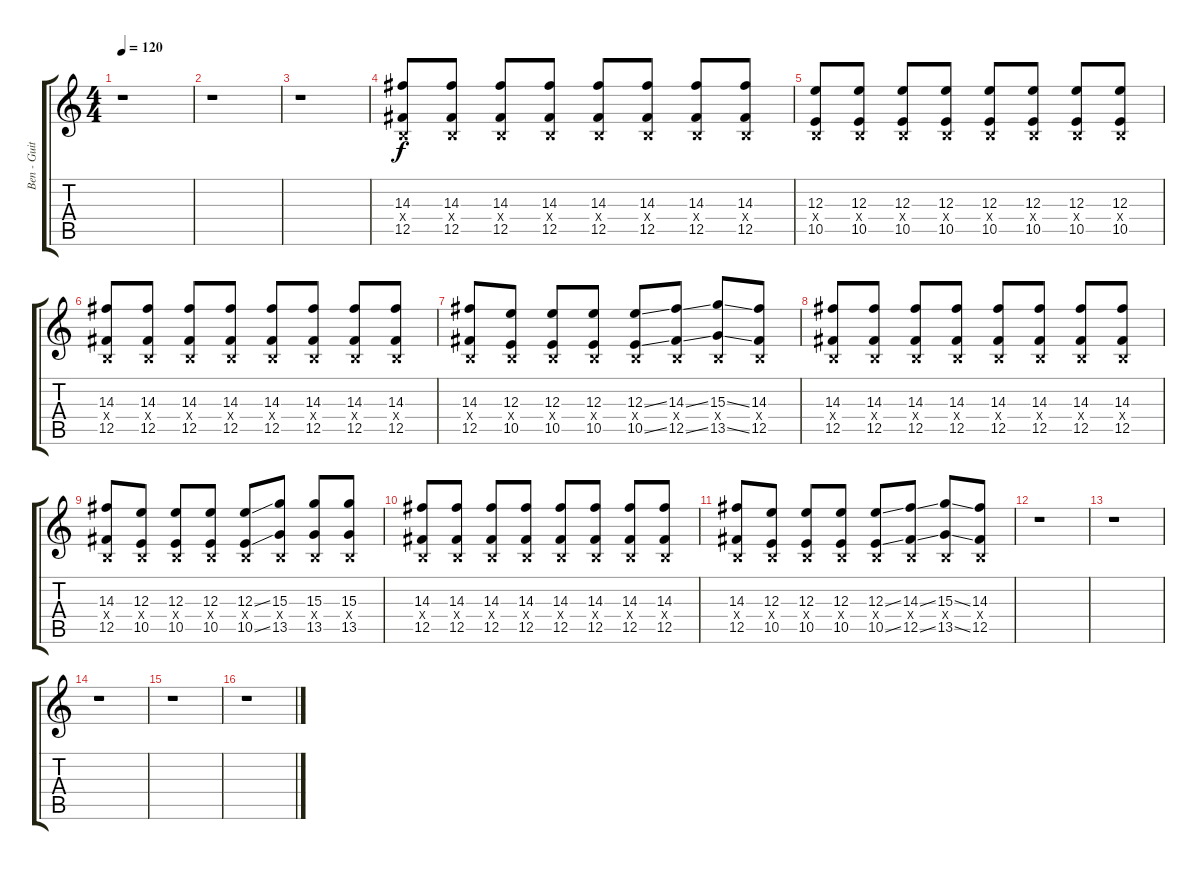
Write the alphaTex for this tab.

\track ("Ben - Guitare 2" "Ben - Guit") {instrument overdrivenguitar}
\staff {score tabs}
\tuning (Db4 Ab3 E3 B2 Gb2 B1) {hide}
\ts (4 4)
\tempo 120
\clef g2
\ks c
r.1{dy mf} |
r.1 |
r.1 |
(14.3 0.4{x} 12.5).8{dy f volume 10 instrument overdrivenguitar} (14.3 0.4{x} 12.5).8 (14.3 0.4{x} 12.5).8 (14.3 0.4{x} 12.5).8 (14.3 0.4{x} 12.5).8 (14.3 0.4{x} 12.5).8 (14.3 0.4{x} 12.5).8 (14.3 0.4{x} 12.5).8 |
(12.3 0.4{x} 10.5).8 (12.3 0.4{x} 10.5).8 (12.3 0.4{x} 10.5).8 (12.3 0.4{x} 10.5).8 (12.3 0.4{x} 10.5).8 (12.3 0.4{x} 10.5).8 (12.3 0.4{x} 10.5).8 (12.3 0.4{x} 10.5).8 |
(14.3 0.4{x} 12.5).8 (14.3 0.4{x} 12.5).8 (14.3 0.4{x} 12.5).8 (14.3 0.4{x} 12.5).8 (14.3 0.4{x} 12.5).8 (14.3 0.4{x} 12.5).8 (14.3 0.4{x} 12.5).8 (14.3 0.4{x} 12.5).8 |
(14.3 0.4{x} 12.5).8 (12.3 0.4{x} 10.5).8 (12.3 0.4{x} 10.5).8 (12.3 0.4{x} 10.5).8 (12.3{ss} 0.4{x} 10.5{ss}).8 (14.3{ss} 0.4{x} 12.5{ss}).8 (15.3{ss} 0.4{x} 13.5{ss}).8 (14.3 0.4{x} 12.5).8 |
(14.3 0.4{x} 12.5).8 (14.3 0.4{x} 12.5).8 (14.3 0.4{x} 12.5).8 (14.3 0.4{x} 12.5).8 (14.3 0.4{x} 12.5).8 (14.3 0.4{x} 12.5).8 (14.3 0.4{x} 12.5).8 (14.3 0.4{x} 12.5).8 |
(14.3 0.4{x} 12.5).8 (12.3 0.4{x} 10.5).8 (12.3 0.4{x} 10.5).8 (12.3 0.4{x} 10.5).8 (12.3{ss} 0.4{x} 10.5{ss}).8 (15.3 0.4{x} 13.5).8 (15.3 0.4{x} 13.5).8 (15.3 0.4{x} 13.5).8 |
(14.3 0.4{x} 12.5).8 (14.3 0.4{x} 12.5).8 (14.3 0.4{x} 12.5).8 (14.3 0.4{x} 12.5).8 (14.3 0.4{x} 12.5).8 (14.3 0.4{x} 12.5).8 (14.3 0.4{x} 12.5).8 (14.3 0.4{x} 12.5).8 |
(14.3 0.4{x} 12.5).8 (12.3 0.4{x} 10.5).8 (12.3 0.4{x} 10.5).8 (12.3 0.4{x} 10.5).8 (12.3{ss} 0.4{x} 10.5{ss}).8 (14.3{ss} 0.4{x} 12.5{ss}).8 (15.3{ss} 0.4{x} 13.5{ss}).8 (14.3 0.4{x} 12.5).8 |
r.1 |
r.1 |
r.1 |
r.1 |
r.1
